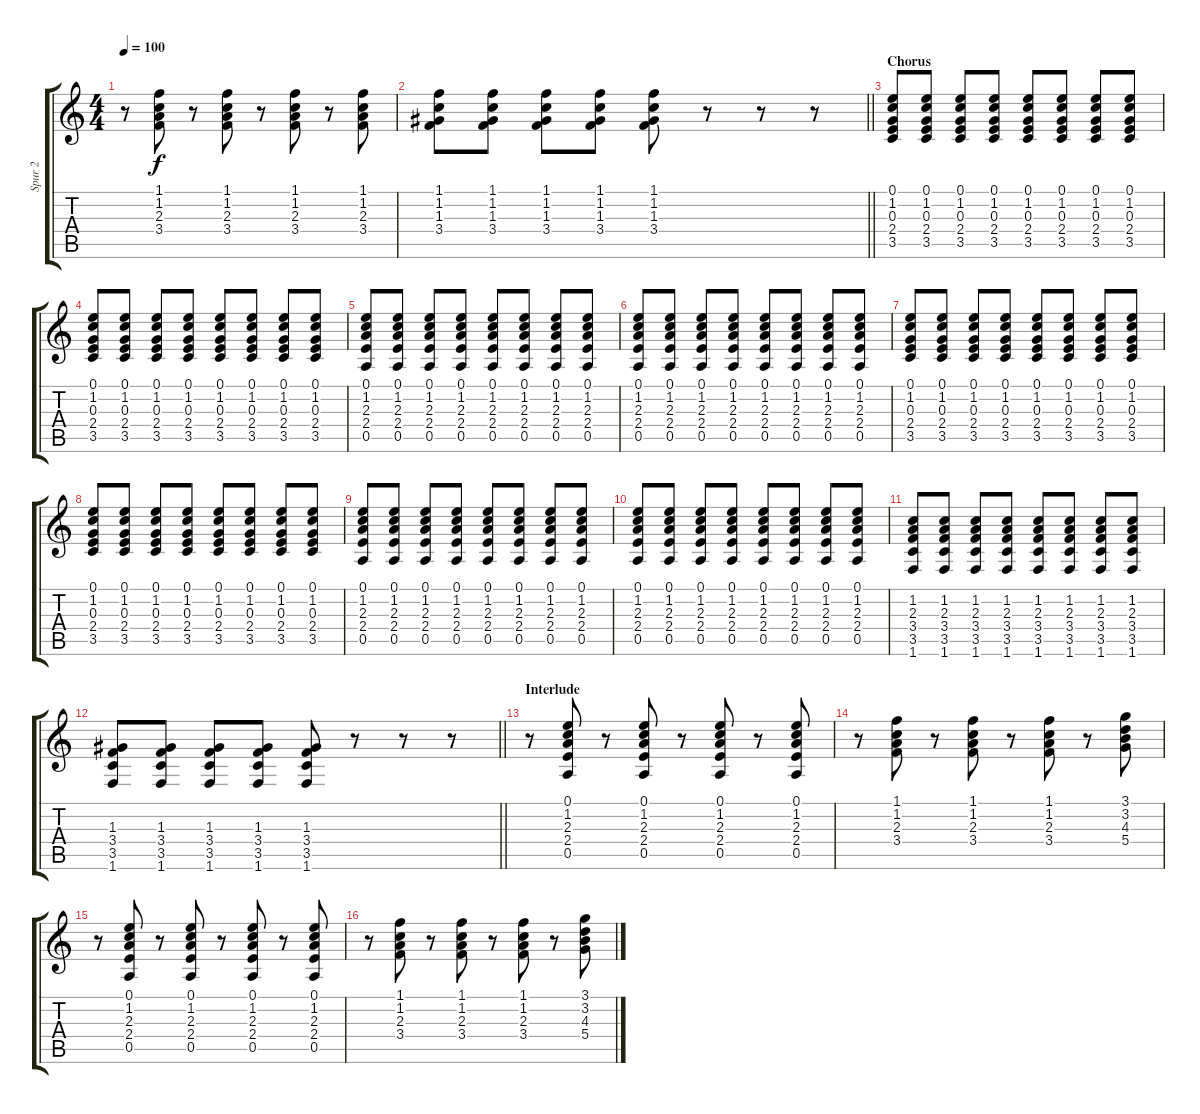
\track ("Spur 2" "Spur 2") {instrument overdrivenguitar}
\staff {score tabs}
\tuning (E4 B3 G3 D3 A2 E2) {hide}
\ts (4 4)
\tempo 100
\clef g2
\ks c
r.8{dy f} (1.1 1.2 2.3 3.4).8 r.8 (1.1 1.2 2.3 3.4).8 r.8 (1.1 1.2 2.3 3.4).8 r.8 (1.1 1.2 2.3 3.4).8 |
\barLineRight lightlight
(1.1 1.2 1.3 3.4).8 (1.1 1.2 1.3 3.4).8 (1.1 1.2 1.3 3.4).8 (1.1 1.2 1.3 3.4).8 (1.1 1.2 1.3 3.4).8 r.8 r.8 r.8 |
\section ("" "Chorus")
(0.1 1.2 0.3 2.4 3.5).8 (0.1 1.2 0.3 2.4 3.5).8 (0.1 1.2 0.3 2.4 3.5).8 (0.1 1.2 0.3 2.4 3.5).8 (0.1 1.2 0.3 2.4 3.5).8 (0.1 1.2 0.3 2.4 3.5).8 (0.1 1.2 0.3 2.4 3.5).8 (0.1 1.2 0.3 2.4 3.5).8 |
(0.1 1.2 0.3 2.4 3.5).8 (0.1 1.2 0.3 2.4 3.5).8 (0.1 1.2 0.3 2.4 3.5).8 (0.1 1.2 0.3 2.4 3.5).8 (0.1 1.2 0.3 2.4 3.5).8 (0.1 1.2 0.3 2.4 3.5).8 (0.1 1.2 0.3 2.4 3.5).8 (0.1 1.2 0.3 2.4 3.5).8 |
(0.1 1.2 2.3 2.4 0.5).8 (0.1 1.2 2.3 2.4 0.5).8 (0.1 1.2 2.3 2.4 0.5).8 (0.1 1.2 2.3 2.4 0.5).8 (0.1 1.2 2.3 2.4 0.5).8 (0.1 1.2 2.3 2.4 0.5).8 (0.1 1.2 2.3 2.4 0.5).8 (0.1 1.2 2.3 2.4 0.5).8 |
(0.1 1.2 2.3 2.4 0.5).8 (0.1 1.2 2.3 2.4 0.5).8 (0.1 1.2 2.3 2.4 0.5).8 (0.1 1.2 2.3 2.4 0.5).8 (0.1 1.2 2.3 2.4 0.5).8 (0.1 1.2 2.3 2.4 0.5).8 (0.1 1.2 2.3 2.4 0.5).8 (0.1 1.2 2.3 2.4 0.5).8 |
(0.1 1.2 0.3 2.4 3.5).8 (0.1 1.2 0.3 2.4 3.5).8 (0.1 1.2 0.3 2.4 3.5).8 (0.1 1.2 0.3 2.4 3.5).8 (0.1 1.2 0.3 2.4 3.5).8 (0.1 1.2 0.3 2.4 3.5).8 (0.1 1.2 0.3 2.4 3.5).8 (0.1 1.2 0.3 2.4 3.5).8 |
(0.1 1.2 0.3 2.4 3.5).8 (0.1 1.2 0.3 2.4 3.5).8 (0.1 1.2 0.3 2.4 3.5).8 (0.1 1.2 0.3 2.4 3.5).8 (0.1 1.2 0.3 2.4 3.5).8 (0.1 1.2 0.3 2.4 3.5).8 (0.1 1.2 0.3 2.4 3.5).8 (0.1 1.2 0.3 2.4 3.5).8 |
(0.1 1.2 2.3 2.4 0.5).8 (0.1 1.2 2.3 2.4 0.5).8 (0.1 1.2 2.3 2.4 0.5).8 (0.1 1.2 2.3 2.4 0.5).8 (0.1 1.2 2.3 2.4 0.5).8 (0.1 1.2 2.3 2.4 0.5).8 (0.1 1.2 2.3 2.4 0.5).8 (0.1 1.2 2.3 2.4 0.5).8 |
(0.1 1.2 2.3 2.4 0.5).8 (0.1 1.2 2.3 2.4 0.5).8 (0.1 1.2 2.3 2.4 0.5).8 (0.1 1.2 2.3 2.4 0.5).8 (0.1 1.2 2.3 2.4 0.5).8 (0.1 1.2 2.3 2.4 0.5).8 (0.1 1.2 2.3 2.4 0.5).8 (0.1 1.2 2.3 2.4 0.5).8 |
(1.2 2.3 3.4 3.5 1.6).8 (1.2 2.3 3.4 3.5 1.6).8 (1.2 2.3 3.4 3.5 1.6).8 (1.2 2.3 3.4 3.5 1.6).8 (1.2 2.3 3.4 3.5 1.6).8 (1.2 2.3 3.4 3.5 1.6).8 (1.2 2.3 3.4 3.5 1.6).8 (1.2 2.3 3.4 3.5 1.6).8 |
\barLineRight lightlight
(1.3 3.4 3.5 1.6).8 (1.3 3.4 3.5 1.6).8 (1.3 3.4 3.5 1.6).8 (1.3 3.4 3.5 1.6).8 (1.3 3.4 3.5 1.6).8 r.8 r.8 r.8 |
\section ("" "Interlude")
r.8 (0.1 1.2 2.3 2.4 0.5).8 r.8 (0.1 1.2 2.3 2.4 0.5).8 r.8 (0.1 1.2 2.3 2.4 0.5).8 r.8 (0.1 1.2 2.3 2.4 0.5).8 |
r.8 (1.1 1.2 2.3 3.4).8 r.8 (1.1 1.2 2.3 3.4).8 r.8 (1.1 1.2 2.3 3.4).8 r.8 (3.1 3.2 4.3 5.4).8 |
r.8 (0.1 1.2 2.3 2.4 0.5).8 r.8 (0.1 1.2 2.3 2.4 0.5).8 r.8 (0.1 1.2 2.3 2.4 0.5).8 r.8 (0.1 1.2 2.3 2.4 0.5).8 |
r.8 (1.1 1.2 2.3 3.4).8 r.8 (1.1 1.2 2.3 3.4).8 r.8 (1.1 1.2 2.3 3.4).8 r.8 (3.1 3.2 4.3 5.4).8
